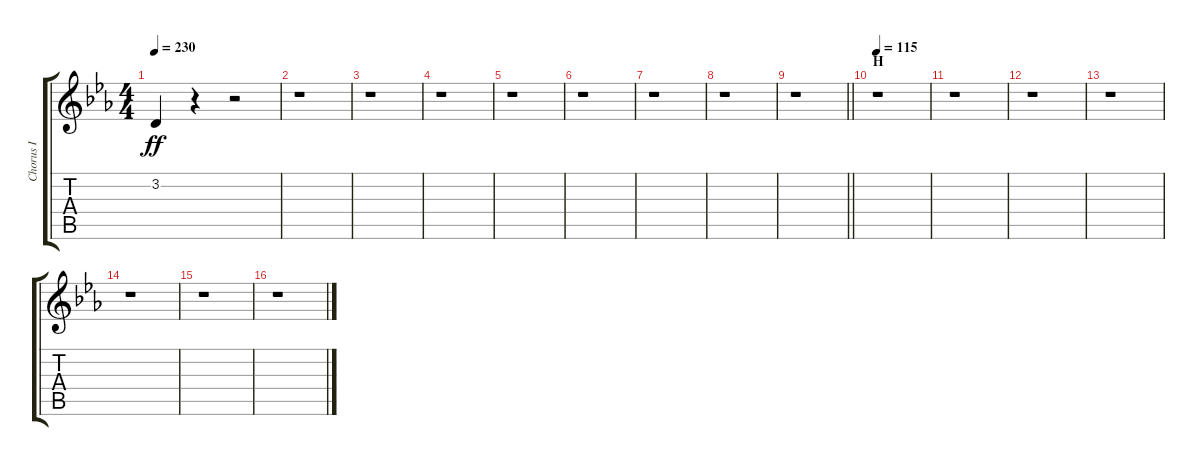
\track ("Chorus I" "Chorus I") {instrument voiceoohs}
\staff {score tabs}
\tuning (E4 B3 G3 D3 A2 E2) {hide}
\ts (4 4)
\tempo 230
\clef g2
\ks eb
3.2{t}.4{dy ff} r.4 r.2 |
r.1 |
r.1 |
r.1 |
r.1 |
r.1 |
r.1 |
r.1 |
\barLineRight lightlight
r.1 |
\section ("" "H")
\tempo 115
r.1 |
r.1 |
r.1 |
r.1 |
r.1 |
r.1 |
r.1
